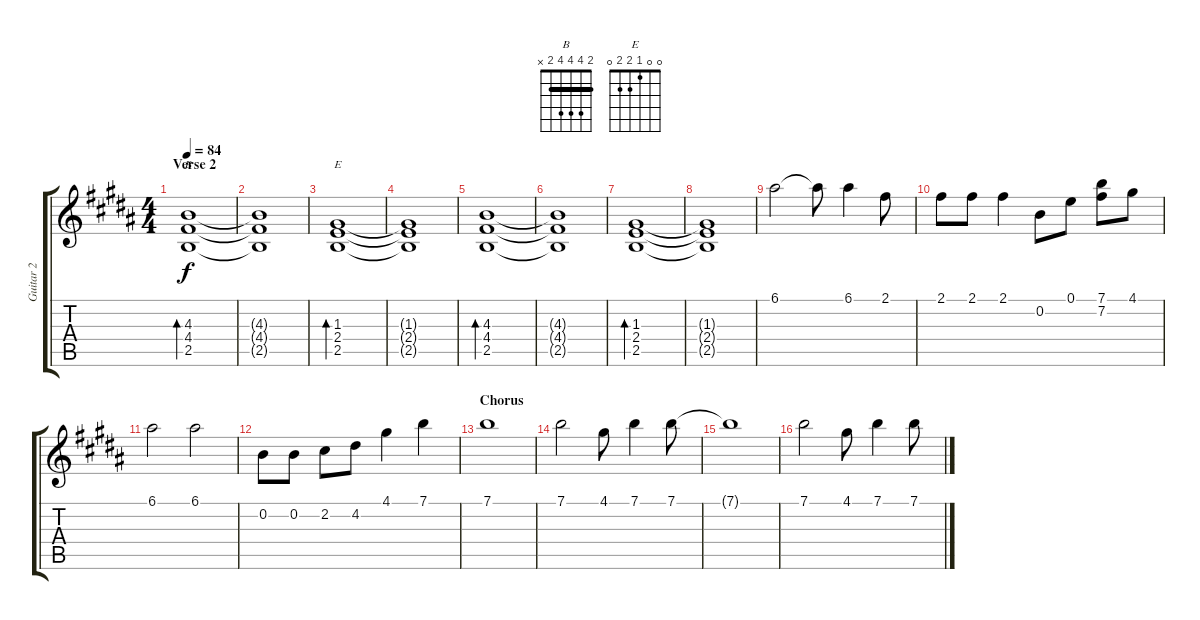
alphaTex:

\track ("Guitar 2" "Guitar 2") {instrument overdrivenguitar}
\staff {score tabs}
\tuning (E4 B3 G3 D3 A2 E2) {hide}
\chord ("B" 2 4 4 4 2 x) {barre 2}
\chord ("E" 0 0 1 2 2 0)
\ts (4 4)
\section ("" "Verse 2")
\tempo 84
\clef g2
\ks b
(4.3 4.4 2.5).1{bd 480 ch "B" dy f volume 9} |
(4.3{t} 4.4{t} 2.5{t}).1{volume 9} |
(1.3 2.4 2.5).1{bd 480 ch "E" volume 9} |
(1.3{t} 2.4{t} 2.5{t}).1{volume 9} |
(4.3 4.4 2.5).1{bd 480 volume 9} |
(4.3{t} 4.4{t} 2.5{t}).1{volume 9} |
(1.3 2.4 2.5).1{bd 480 volume 9} |
(1.3{t} 2.4{t} 2.5{t}).1{volume 9} |
6.1.2 6.1{t}.8 6.1.4 2.1.8 |
2.1.8 2.1.8 2.1.4 0.2.8 0.1.8 (7.1 7.2).8 4.1.8 |
6.1.2 6.1.2 |
0.2.8 0.2.8 2.2.8 4.2.8 4.1.4 7.1.4 |
\section ("" "Chorus")
7.1.1 |
7.1.2 4.1.8 7.1.4 7.1.8 |
7.1{t}.1 |
7.1.2 4.1.8 7.1.4 7.1.8
